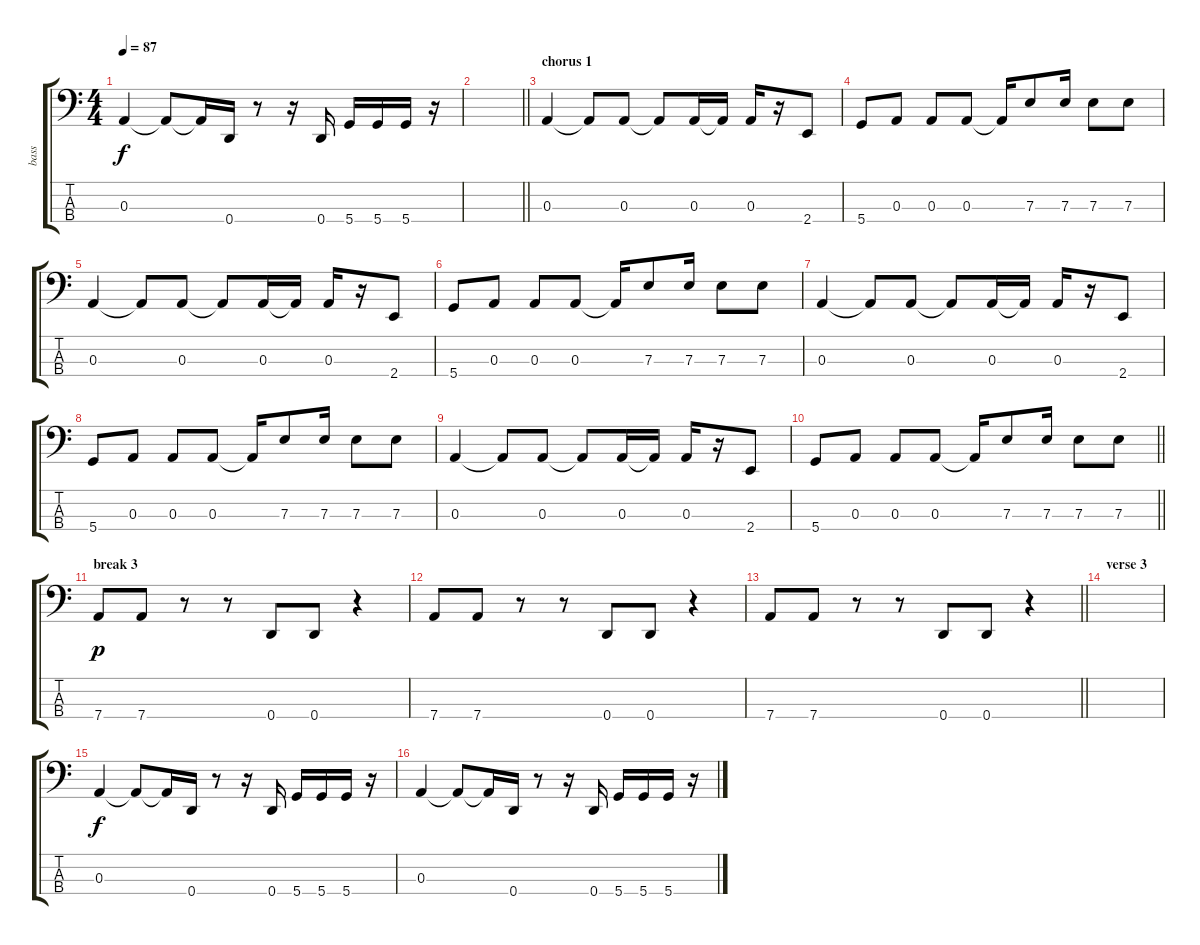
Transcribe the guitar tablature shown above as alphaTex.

\track ("bass" "bass") {instrument electricbassfinger}
\staff {score tabs}
\tuning (G2 D2 A1 D1) {hide}
\ts (4 4)
\tempo 87
\clef f4
\ks c
0.3.4{dy f} 0.3{t}.8 0.3{t}.16 0.4.16 r.8 r.16 0.4.16 5.4.16 5.4.16 5.4.16 r.16 |
\barLineRight lightlight
|
\section ("" "chorus 1")
0.3.4 0.3{t}.8 0.3.8 0.3{t}.8 0.3.16 0.3{t}.16 0.3.16 r.16 2.4.8 |
5.4.8 0.3.8 0.3.8 0.3.8 0.3{t}.16 7.3.8 7.3.16 7.3.8 7.3.8 |
0.3.4 0.3{t}.8 0.3.8 0.3{t}.8 0.3.16 0.3{t}.16 0.3.16 r.16 2.4.8 |
5.4.8 0.3.8 0.3.8 0.3.8 0.3{t}.16 7.3.8 7.3.16 7.3.8 7.3.8 |
0.3.4 0.3{t}.8 0.3.8 0.3{t}.8 0.3.16 0.3{t}.16 0.3.16 r.16 2.4.8 |
5.4.8 0.3.8 0.3.8 0.3.8 0.3{t}.16 7.3.8 7.3.16 7.3.8 7.3.8 |
0.3.4 0.3{t}.8 0.3.8 0.3{t}.8 0.3.16 0.3{t}.16 0.3.16 r.16 2.4.8 |
\barLineRight lightlight
5.4.8 0.3.8 0.3.8 0.3.8 0.3{t}.16 7.3.8 7.3.16 7.3.8 7.3.8 |
\section ("" "break 3")
7.4.8{dy p volume 15} 7.4.8 r.8 r.8 0.4.8 0.4.8 r.4 |
7.4.8 7.4.8 r.8 r.8 0.4.8 0.4.8 r.4 |
\barLineRight lightlight
7.4.8 7.4.8 r.8 r.8 0.4.8 0.4.8 r.4 |
\section ("" "verse 3")
|
0.3.4{dy f volume 8} 0.3{t}.8 0.3{t}.16 0.4.16 r.8 r.16 0.4.16 5.4.16 5.4.16 5.4.16 r.16 |
0.3.4 0.3{t}.8 0.3{t}.16 0.4.16 r.8 r.16 0.4.16 5.4.16 5.4.16 5.4.16 r.16
